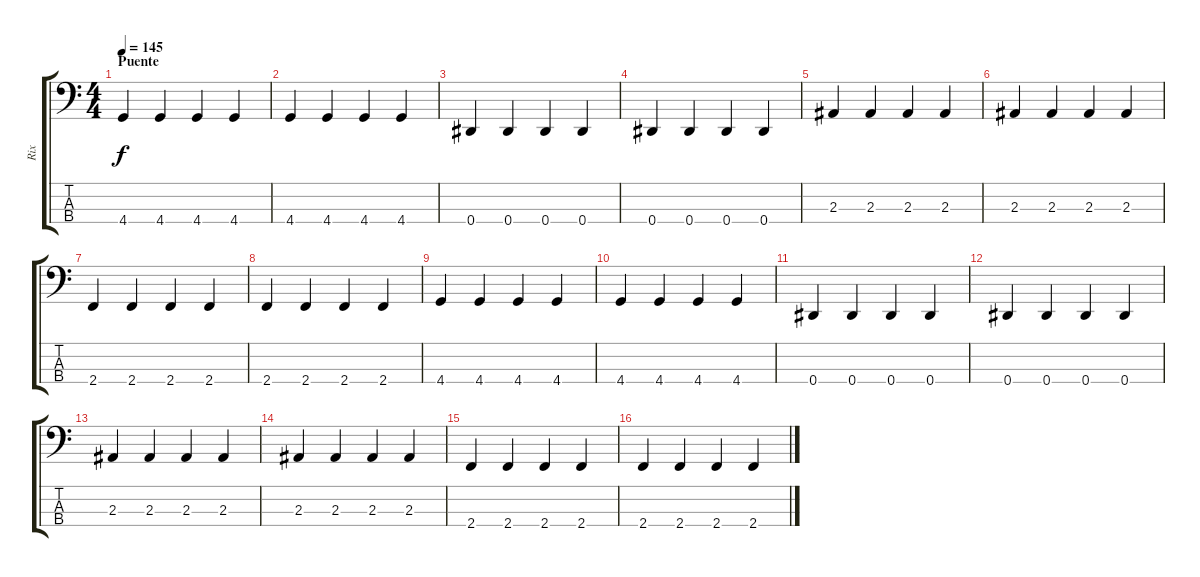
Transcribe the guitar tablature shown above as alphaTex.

\track ("Rix" "Rix") {instrument electricbasspick}
\staff {score tabs}
\tuning (Gb2 Db2 Ab1 Eb1) {hide}
\ts (4 4)
\section ("" "Puente")
\tempo 145
\clef f4
\ks c
4.4.4{dy f} 4.4.4 4.4.4 4.4.4 |
4.4.4 4.4.4 4.4.4 4.4.4 |
0.4.4 0.4.4 0.4.4 0.4.4 |
0.4.4 0.4.4 0.4.4 0.4.4 |
2.3.4 2.3.4 2.3.4 2.3.4 |
2.3.4 2.3.4 2.3.4 2.3.4 |
2.4.4 2.4.4 2.4.4 2.4.4 |
2.4.4 2.4.4 2.4.4 2.4.4 |
4.4.4 4.4.4 4.4.4 4.4.4 |
4.4.4 4.4.4 4.4.4 4.4.4 |
0.4.4 0.4.4 0.4.4 0.4.4 |
0.4.4 0.4.4 0.4.4 0.4.4 |
2.3.4 2.3.4 2.3.4 2.3.4 |
2.3.4 2.3.4 2.3.4 2.3.4 |
2.4.4 2.4.4 2.4.4 2.4.4 |
2.4.4 2.4.4 2.4.4 2.4.4
